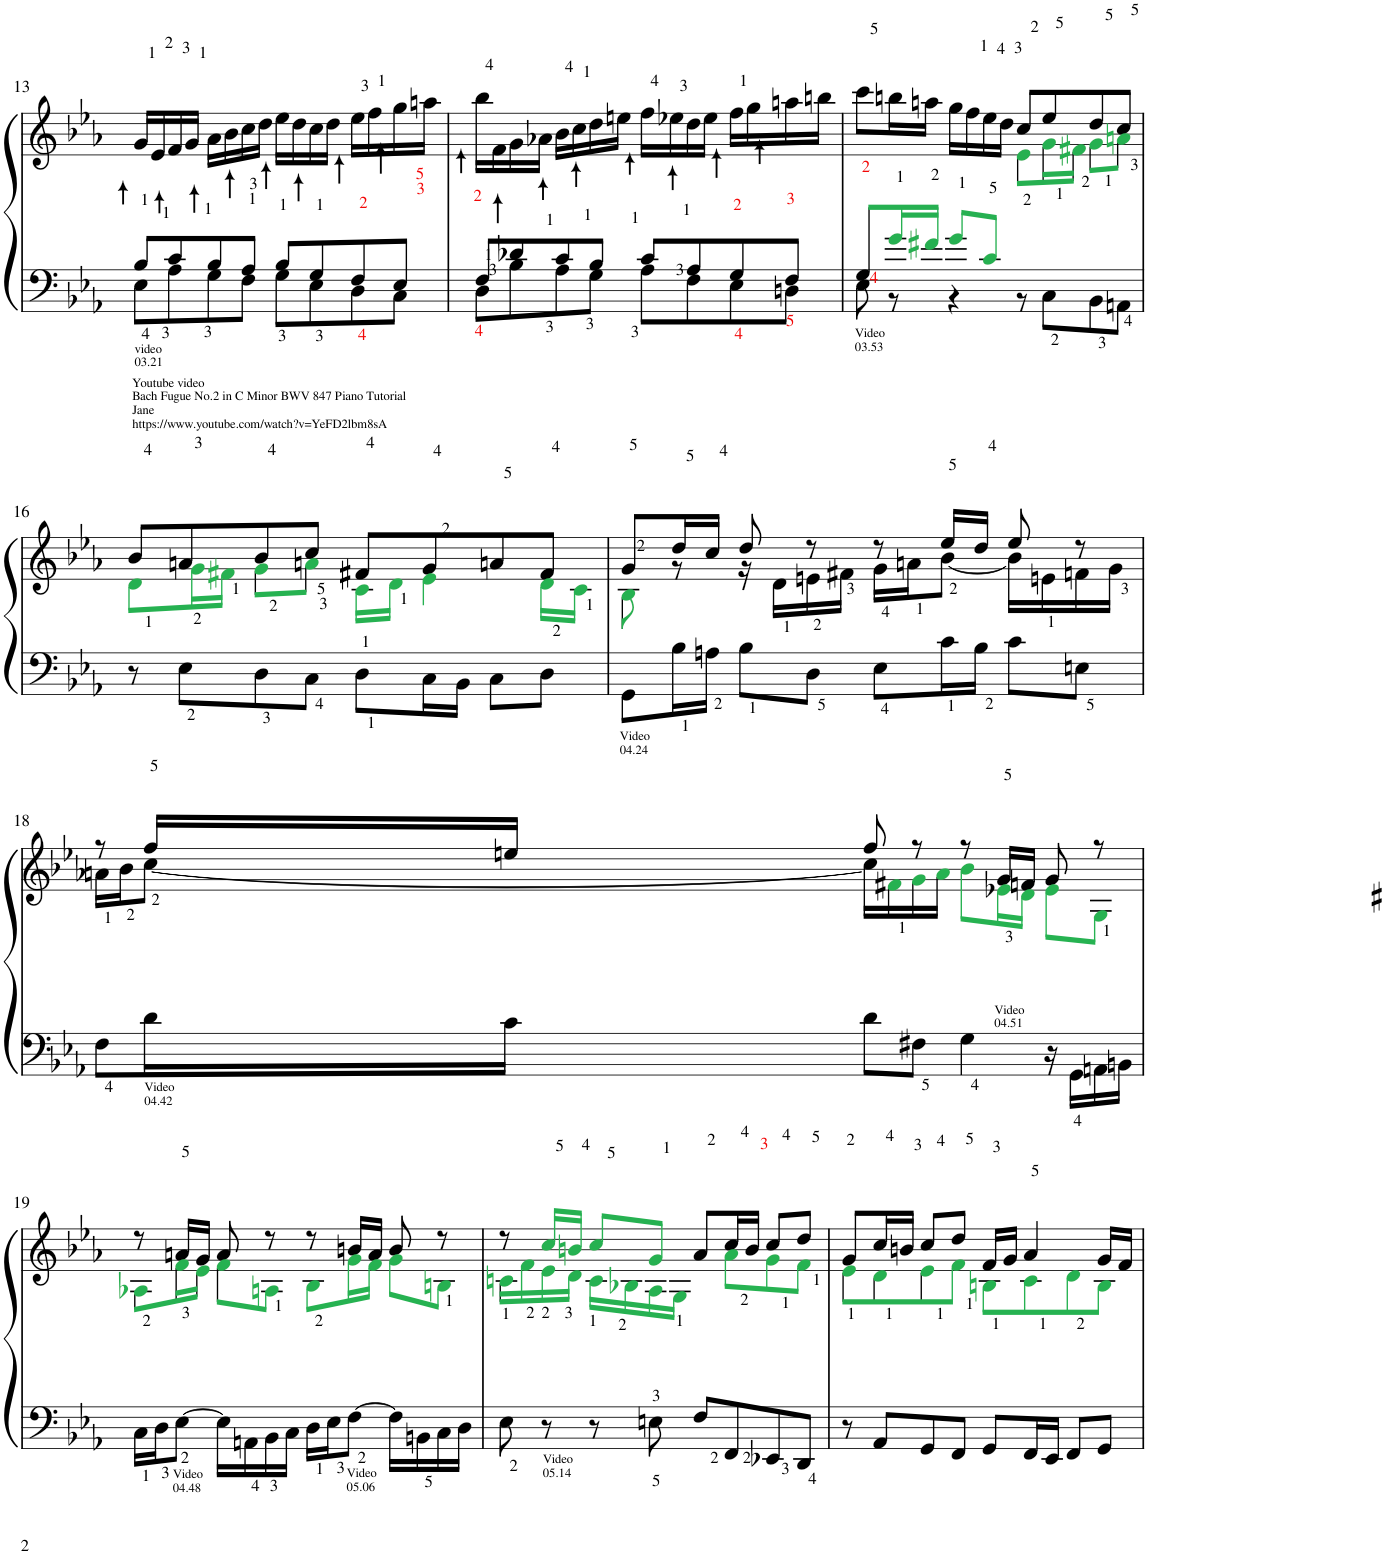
**kern	**kern
*part1	*part1
*staff2	*staff1
*I"Piano	*
*I'Pno.	*
!!LO:PB:g=z
*clefF4	*clefG2
*k[b-e-a-]	*k[b-e-a-]
*M4/4	*M4/4
*met(c)	*met(c)
=13	=13
*^	*
!LO:TX:b:t=video	!	!
!LO:TX:b:t=03.21	!	!
!LO:TX:b:t=Youtube video	!	!
!LO:TX:b:t=Bach Fugue No.2 in C Minor BWV 847 Piano Tutorial	!	!
!LO:TX:b:t=Jane	!	!
!LO:TX:b:t=https&colon;//www.youtube.com/watch?v=YeFD2lbm8sA	!	!
8B-/L	8E-\L	16g/LL
.	.	16e-/
8c/	8A-\	16f/
.	.	16g/JJ
8B-/	8G\	16a-\LL
.	.	16b-\
8A-/J	8F\J	16cc\
.	.	16dd\JJ
8B-/L	8G\L	16ee-\LL
.	.	16dd\
8G/	8E-\	16cc\
.	.	16dd\JJ
8F/	8D\	16ee-\LL
.	.	16ff\
8E-/J	8C\J	16gg\
.	.	16aan\JJ
=14	=14	=14
8F/L	8D\L	16bb-\LL
.	.	16f\
8d-X/	8B-\	16g\
.	.	16a-X\JJ
8c/	8A-\	16b-\LL
.	.	16cc\
8B-/J	8G\J	16dd\
.	.	16een\JJ
8c/L	8A-\L	16ff\LL
.	.	16ee-X\
8A-/	8F\	16dd\
.	.	16ee-\JJ
8G/	8E-\	16ff\LL
.	.	16gg\
8F/J	8Dn\J	16aan\
.	.	16bbn\JJ
=15	=15	=15
*	*	*^
!LO:TX:b:t=Video	!	!	!
!LO:TX:b:t=03.53	!	!	!
8G/L	8E-\	8ccc\L	4ryy
16gi/L	8r	16bbn\L	.
16f#Xj/JJ	.	16aan\JJ	.
8gi/L	4r	16gg\LL	4ryy
.	.	16ff\	.
8ci/J	.	16ee-\	.
.	.	16dd\JJ	.
8ryy	8r	8cc/L	8e-<i\L
16ryy	8C\L	8ee-/	16gi\L
16ryy	.	.	16f#Xi\JJ
8ryy	8BB-\	8dd/	8gi\L
8ryy	8AAn\J	8cc/J	8ani\J
*v	*v	*	*
!!LO:LB:g=z	!!
=16	=16	=16
8r	8b-/L	8di\L
8E-\L	8an/	16gZ\L
.	.	16f#XV\JJ
8D\	8b-/	8gZ\L
8C\J	8cc/J	8anZ\J
8D\L	8f#X/L	16c<Z\LL
.	.	16dV\JJ
16C\L	8g/	4e-Z\
16BB-\JJ	.	.
8C\L	8an/	.
8D\J	8f#/J	16dZ\LL
.	.	16cV\JJ
=17	=17	=17
!LO:TX:b:t=Video	!	!
!LO:TX:b:t=04.24	!	!
8GG\L	8g/L	8B-V\
16B-\L	16dd/L	8r
16An\JJ	16cc/JJ	.
8B-\L	8dd/	16r
.	.	16d\LL
8D\J	8r	16en\
.	.	16f#X\JJ
8E-\L	8r	16g\LL
.	.	16an\J
16c\L	16ee-/LL	[8b-\J
16B-\JJ	16dd/JJ	.
8c\L	8ee-/	16b-\LL]
.	.	16en\
8En\J	8r	16fn\
.	.	16g\JJ
!!LO:LB:g=z	!!
=18	=18	=18
8F\L	8r	16an\LL
.	.	16b-\J
!LO:TX:b:t=Video	!	!
!LO:TX:b:t=04.42	!	!
16d\L	16ff#X/LL	[8cc\J
16c\JJ	16een/JJ	.
8d\L	8ff#/	16cc\LL]
.	.	16f#XV\
8F#X\J	8r	16gV\
.	.	16aZ\JJ
4G\	8r	8b-Z\L
!	!LO:TX:b:t=Video	!
!	!LO:TX:b:t=04.51	!
.	16g/LL	16e-XZ\L
.	16fn/JJ	16dZ\JJ
16r	8g/	8e-Z\L
16GG<\LL	.	.
16AAn\	8r	8GZ\J
16BBn\JJ	.	.
!!LO:LB:g=z	!!
=19	=19	=19
16C\LL	8r	8A-XV\L
16D\J	.	.
!LO:TX:b:t=Video	!	!
!LO:TX:b:t=04.48	!	!
[8E-\J	16an/LL	16fV\L
.	16g/JJ	16e-V\JJ
16E-\LL]	8a/	8fV\L
16AAn\	.	.
16BB-\	8r	8AnV\J
16C\JJ	.	.
16D\LL	8r	8B-Z\L
16E-\J	.	.
!LO:TX:b:t=Video	!	!
!LO:TX:b:t=05.06	!	!
[8F\J	16bn/LL	16gZ\L
.	16a/JJ	16fZ\JJ
16F\LL]	8b/	8gV\L
16BBn\	.	.
16C\	8r	8BnV\J
16D\JJ	.	.
=20	=20	=20
8E-\	8r	16cnV\LL
.	.	16fV\
!LO:TX:b:t=Video	!	!
!LO:TX:b:t=05.14	!	!
8r	16ccV/LL	16e-V\
.	16bnV/JJ	16dV\JJ
8r	8ccV/L	16cV\LL
.	.	16B-XV\
8En<\	8gV/J	16A-<V\
.	.	16GV\JJ
8F/L	8a-/L	8ryy
8FF/	16cc/L	8a-Z\L
.	16b/JJ	.
8EE-X/	8cc/L	8gV\
8DD/J	8dd/J	8fZ\J
=21	=21	=21
8r	8g/L	8e-V\L
8AA-/L	16cc/L	8dV\
.	16bn/JJ	.
8GG/	8cc/L	8e-V\
8FF/J	8dd/J	8fV\J
8GG/L	16f/LL	8BnZ\L
.	16g/JJ	.
16FF/L	4a-/	8cZ\
16EE-/JJ	.	.
8FF/L	.	8dV\
8GG/J	16g/LL	8BZ\J
.	16f/JJ	.
*	*v	*v
=	=
*-	*-
